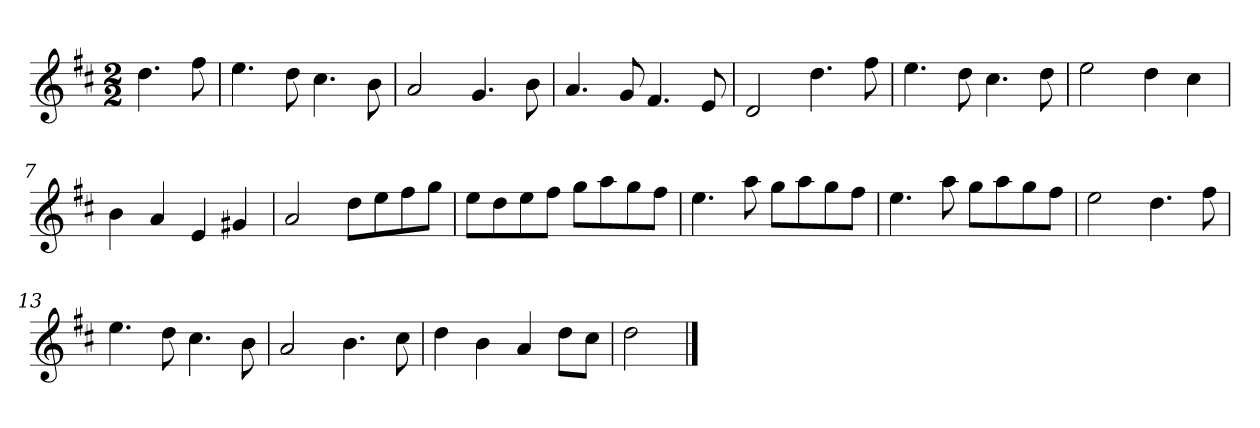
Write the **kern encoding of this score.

**kern
*part1
*staff1
*k[f#c#]
*M2/2
*MM120
=
4.dd
8ff#
=1
4.ee
8dd
4.cc#
8b
=2
2a
4.g
8b
=3
4.a
8g
4.f#
8e
=4
2d
4.dd
8ff#
=5
4.ee
8dd
4.cc#
8dd
=6
2ee
4dd
4cc#
=7
4b
4a
4e
4g#X
=8
2a
8ddL
8ee
8ff#
8ggJ
=9
8eeL
8dd
8ee
8ff#J
8ggL
8aa
8gg
8ff#J
=10
4.ee
8aa
8ggL
8aa
8gg
8ff#J
=11
4.ee
8aa
8ggL
8aa
8gg
8ff#J
=12
2ee
4.dd
8ff#
=13
4.ee
8dd
4.cc#
8b
=14
2a
4.b
8cc#
=15
4dd
4b
4a
8ddL
8cc#J
=16
2dd
==
*-
